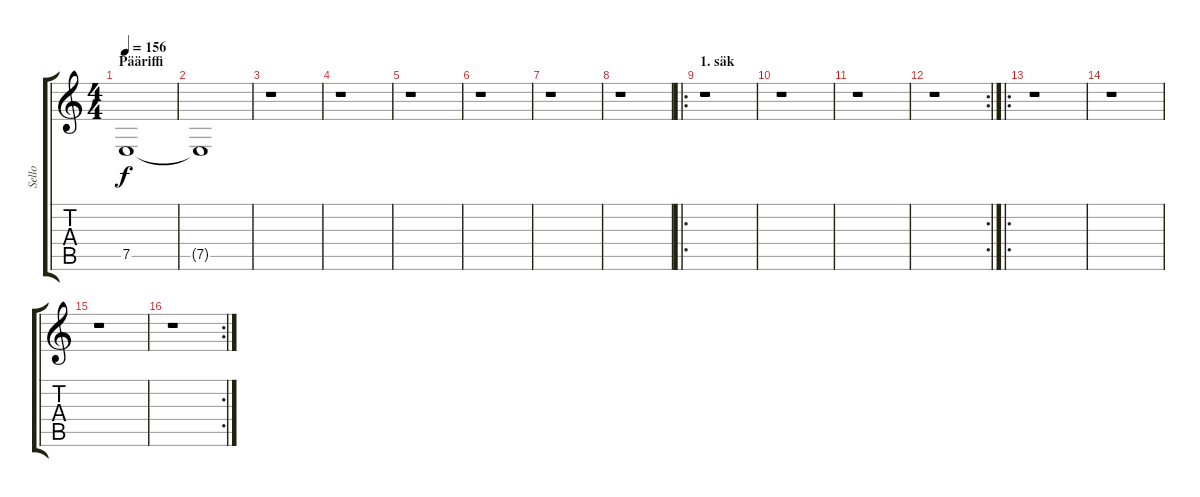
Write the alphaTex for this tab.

\track ("Sello" "Sello") {instrument cello}
\staff {score tabs}
\tuning (E4 B3 G3 D3 A2 D2) {hide}
\ts (4 4)
\section ("" "Pääriffi")
\tempo 156
\clef g2
\ks c
7.5.1{dy f} |
7.5{t}.1 |
r.1 |
r.1 |
r.1 |
r.1 |
r.1 |
r.1 |
\ro
\section ("" "1. säk")
r.1 |
r.1 |
r.1 |
\rc 2
r.1 |
\ro
r.1 |
r.1 |
r.1 |
\rc 2
r.1
